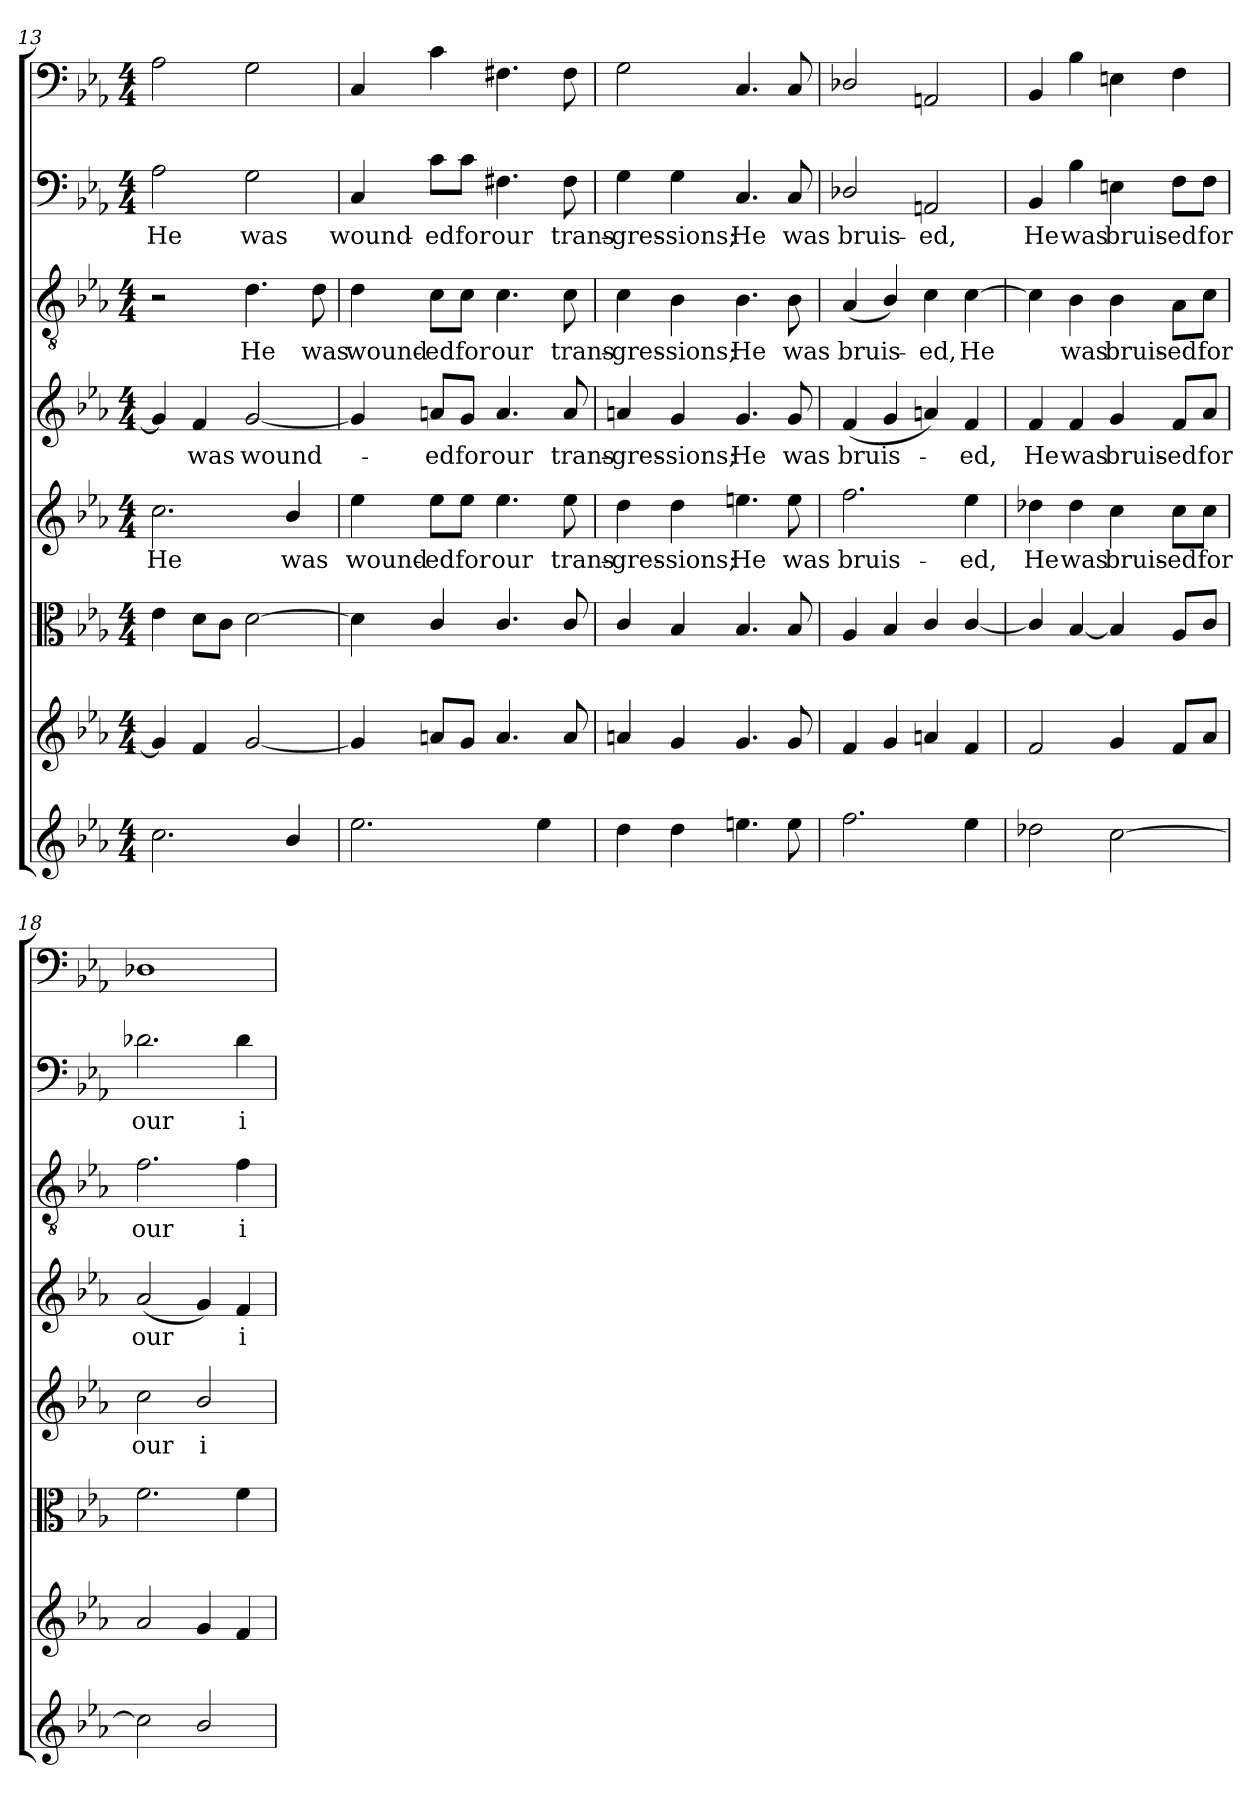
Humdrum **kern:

**kern	**kern	**kern	**kern	**text	**kern	**text	**kern	**text	**kern	**text	**kern
*part8	*part7	*part6	*part5	*part5	*part4	*part4	*part3	*part3	*part2	*part2	*part1
*staff8	*staff7	*staff6	*staff5	*staff5	*staff4	*staff4	*staff3	*staff3	*staff2	*staff2	*staff1
*clefG2	*clefG2	*clefC3	*clefG2	*	*clefG2	*	*clefGv2	*	*clefF4	*	*clefF4
*k[b-e-a-]	*k[b-e-a-]	*k[b-e-a-]	*k[b-e-a-]	*	*k[b-e-a-]	*	*k[b-e-a-]	*	*k[b-e-a-]	*	*k[b-e-a-]
*c:	*c:	*c:	*c:	*	*c:	*	*c:	*	*c:	*	*c:
*M4/4	*M4/4	*M4/4	*M4/4	*	*M4/4	*	*M4/4	*	*M4/4	*	*M4/4
=13	=13	=13	=13	=13	=13	=13	=13	=13	=13	=13	=13
2.cc\	4g/]	4e-\	2.cc\	He	4g/]	.	2r	.	2A-\	He	2A-\
.	4f/	8d\L	.	.	4f/	was	.	.	.	.	.
.	.	8c\J	.	.	.	.	.	.	.	.	.
.	[2g/	[2d\	.	.	[2g/	wound-	4.d\	He	2G\	was	2G\
4b-/	.	.	4b-/	was	.	.	.	.	.	.	.
.	.	.	.	.	.	.	8d\	was	.	.	.
=14	=14	=14	=14	=14	=14	=14	=14	=14	=14	=14	=14
2.ee-\	4g/]	4d\]	4ee-\	wound-	4g/]	.	4d\	wound-	4C/	wound-	4C/
.	8an/L	4c/	8ee-\L	-ed	8an/L	-ed	8c\L	-ed	8c\L	-ed	4c\
.	8g/J	.	8ee-\J	for	8g/J	for	8c\J	for	8c\J	for	.
.	4.a/	4.c/	4.ee-\	our	4.a/	our	4.c\	our	4.F#X\	our	4.F#X\
4ee-\	.	.	.	.	.	.	.	.	.	.	.
.	8a/	8c/	8ee-\	trans-	8a/	trans-	8c\	trans-	8F#\	trans-	8F#\
=15	=15	=15	=15	=15	=15	=15	=15	=15	=15	=15	=15
4dd\	4an/	4c/	4dd\	-gres-	4an/	-gres-	4c\	-gres-	4G\	-gres-	2G\
4dd\	4g/	4B-/	4dd\	-sions;	4g/	-sions;	4B-\	-sions;	4G\	-sions;	.
4.een\	4.g/	4.B-/	4.een\	He	4.g/	He	4.B-\	He	4.C/	He	4.C/
8ee\	8g/	8B-/	8ee\	was	8g/	was	8B-\	was	8C/	was	8C/
=16	=16	=16	=16	=16	=16	=16	=16	=16	=16	=16	=16
2.ff\	4f/	4A-/	2.ff\	bruis-	(4f/	bruis-	(4A-/	bruis-	2D-X/	bruis-	2D-X/
.	4g/	4B-/	.	.	4g/	.	4B-/)	.	.	.	.
.	4an/	4c/	.	.	4an/)	.	4c\	-ed,	2AAn/	-ed,	2AAn/
4ee-\	4f/	[4c/	4ee-\	-ed,	4f/	-ed,	[4c\	He	.	.	.
=17	=17	=17	=17	=17	=17	=17	=17	=17	=17	=17	=17
2dd-X\	2f/	4c/]	4dd-X\	He	4f/	He	4c\]	.	4BB-/	He	4BB-/
.	.	[4B-/	4dd-\	was	4f/	was	4B-\	was	4B-\	was	4B-\
[2cc\	4g/	4B-/]	4cc\	bruis-	4g/	bruis-	4B-\	bruis-	4En\	bruis-	4En\
.	8f/L	8A-/L	8cc\L	-ed	8f/L	-ed	8A-\L	-ed	8F\L	-ed	4F\
.	8a-/J	8c/J	8cc\J	for	8a-/J	for	8c\J	for	8F\J	for	.
=18	=18	=18	=18	=18	=18	=18	=18	=18	=18	=18	=18
2cc\]	2a-/	2.f\	2cc\	our	(2a-/	our	2.f\	our	2.d-X\	our	1D-X/
2b-/	4g/	.	2b-/	i-	4g/)	.	.	.	.	.	.
.	4f/	4f\	.	.	4f/	i-	4f\	i-	4d-\	i-	.
=	=	=	=	=	=	=	=	=	=	=	=
*-	*-	*-	*-	*-	*-	*-	*-	*-	*-	*-	*-
